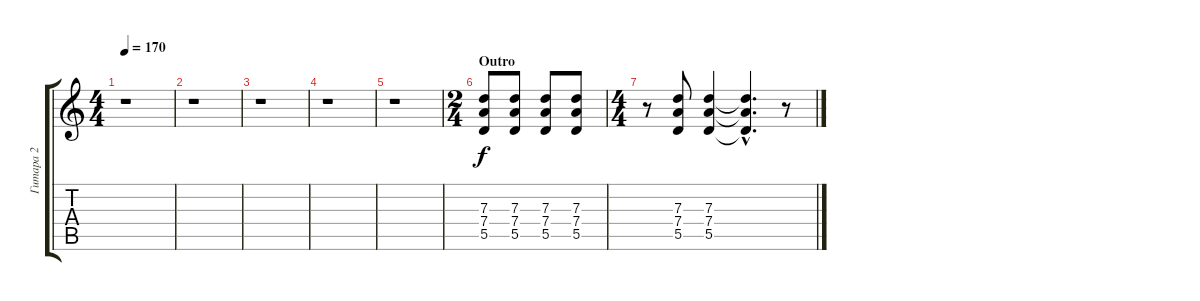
\track ("Гитара 2" "Гитара 2") {instrument distortionguitar}
\staff {score tabs}
\tuning (E4 B3 G3 D3 A2 E2) {hide}
\ts (4 4)
\tempo 170
\clef g2
\ks c
r.1{dy f} |
r.1 |
r.1 |
r.1 |
r.1 |
\ts (2 4)
\section ("" "Outro")
(7.3 7.4 5.5).8 (7.3 7.4 5.5).8 (7.3 7.4 5.5).8 (7.3 7.4 5.5).8 |
\ts (4 4)
r.8 (7.3 7.4 5.5).8 (7.3 7.4 5.5).4 (7.3{hac t} 7.4{hac t} 5.5{hac t}).4{d} r.8
